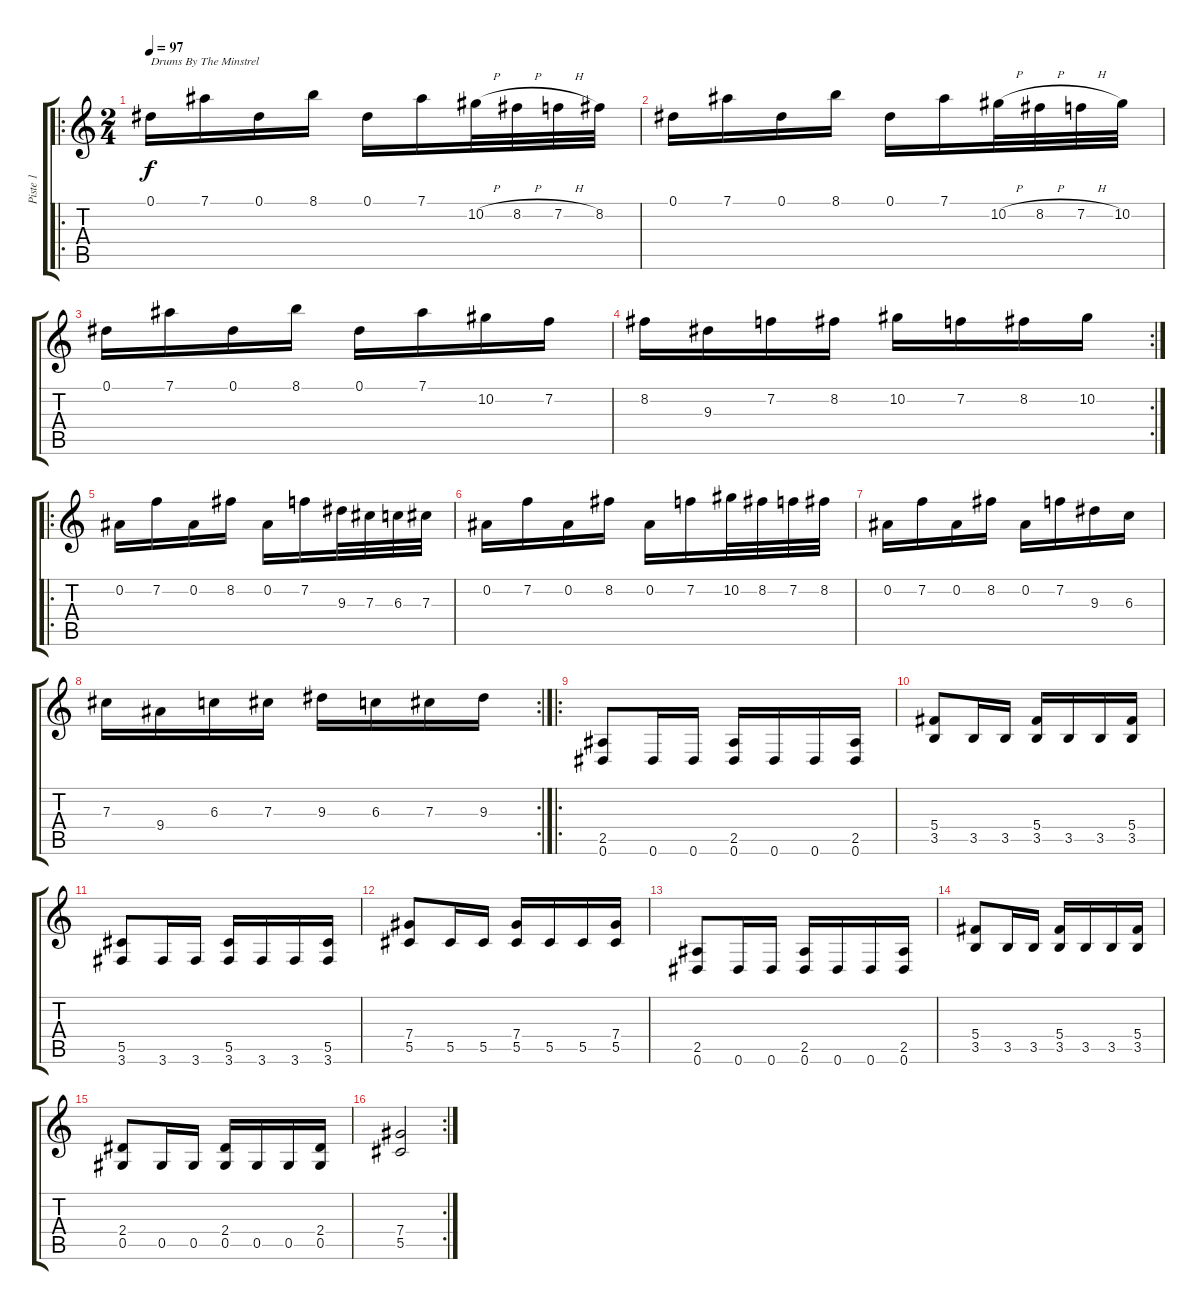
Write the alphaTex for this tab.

\track ("Piste 1" "Piste 1") {instrument distortionguitar}
\staff {score tabs}
\tuning (Eb4 Bb3 Gb3 Db3 Ab2 Eb2) {hide}
\ro
\ts (2 4)
\tempo 97
\clef g2
\ks c
0.1.16{txt "Drums By The Minstrel" dy f instrument distortionguitar} 7.1.16 0.1.16 8.1.16 0.1.16 7.1.16 10.2{h}.32 8.2{h}.32 7.2{h}.32 8.2.32 |
0.1.16 7.1.16 0.1.16 8.1.16 0.1.16 7.1.16 10.2{h}.32 8.2{h}.32 7.2{h}.32 10.2.32 |
0.1.16 7.1.16 0.1.16 8.1.16 0.1.16 7.1.16 10.2.16 7.2.16 |
\rc 2
8.2.16 9.3.16 7.2.16 8.2.16 10.2.16 7.2.16 8.2.16 10.2.16 |
\ro
0.2.16 7.2.16 0.2.16 8.2.16 0.2.16 7.2.16 9.3.32 7.3.32 6.3.32 7.3.32 |
0.2.16 7.2.16 0.2.16 8.2.16 0.2.16 7.2.16 10.2.32 8.2.32 7.2.32 8.2.32 |
0.2.16 7.2.16 0.2.16 8.2.16 0.2.16 7.2.16 9.3.16 6.3.16 |
\rc 2
7.3.16 9.4.16 6.3.16 7.3.16 9.3.16 6.3.16 7.3.16 9.3.16 |
\ro
(2.5 0.6).8 0.6.16 0.6.16 (2.5 0.6).16 0.6.16 0.6.16 (2.5 0.6).16 |
(5.4 3.5).8 3.5.16 3.5.16 (5.4 3.5).16 3.5.16 3.5.16 (5.4 3.5).16 |
(5.5 3.6).8 3.6.16 3.6.16 (5.5 3.6).16 3.6.16 3.6.16 (5.5 3.6).16 |
(7.4 5.5).8 5.5.16 5.5.16 (7.4 5.5).16 5.5.16 5.5.16 (7.4 5.5).16 |
(2.5 0.6).8 0.6.16 0.6.16 (2.5 0.6).16 0.6.16 0.6.16 (2.5 0.6).16 |
(5.4 3.5).8 3.5.16 3.5.16 (5.4 3.5).16 3.5.16 3.5.16 (5.4 3.5).16 |
(2.4 0.5).8 0.5.16 0.5.16 (2.4 0.5).16 0.5.16 0.5.16 (2.4 0.5).16 |
\rc 2
(7.4 5.5).2
